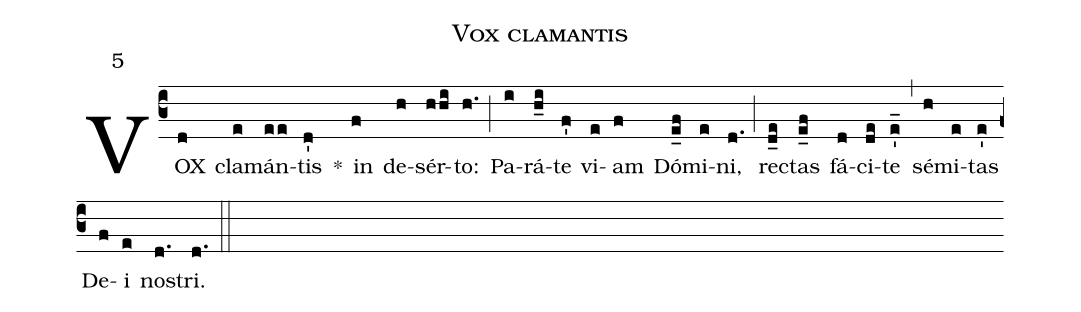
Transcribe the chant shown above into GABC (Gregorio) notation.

name:Vox clamantis;
mode:5;
annotation:5;
office-part:Antiphonae;
%%
(c3) VOX(d) cla(e)mán(ee)tis(d') *() in(f) de(h)sér(hhi)to:(h.) (;) Pa(i)rá(h_i)te(f') vi(e)am(f) Dó(e_f)mi(e)ni,(d.) (;) re(d_e)ctas(e_f) fá(d)ci(de)te(e'_) (,) sé(h)mi(e)tas(e') De(f)i(e) no(d.)stri.(d.) (::)
